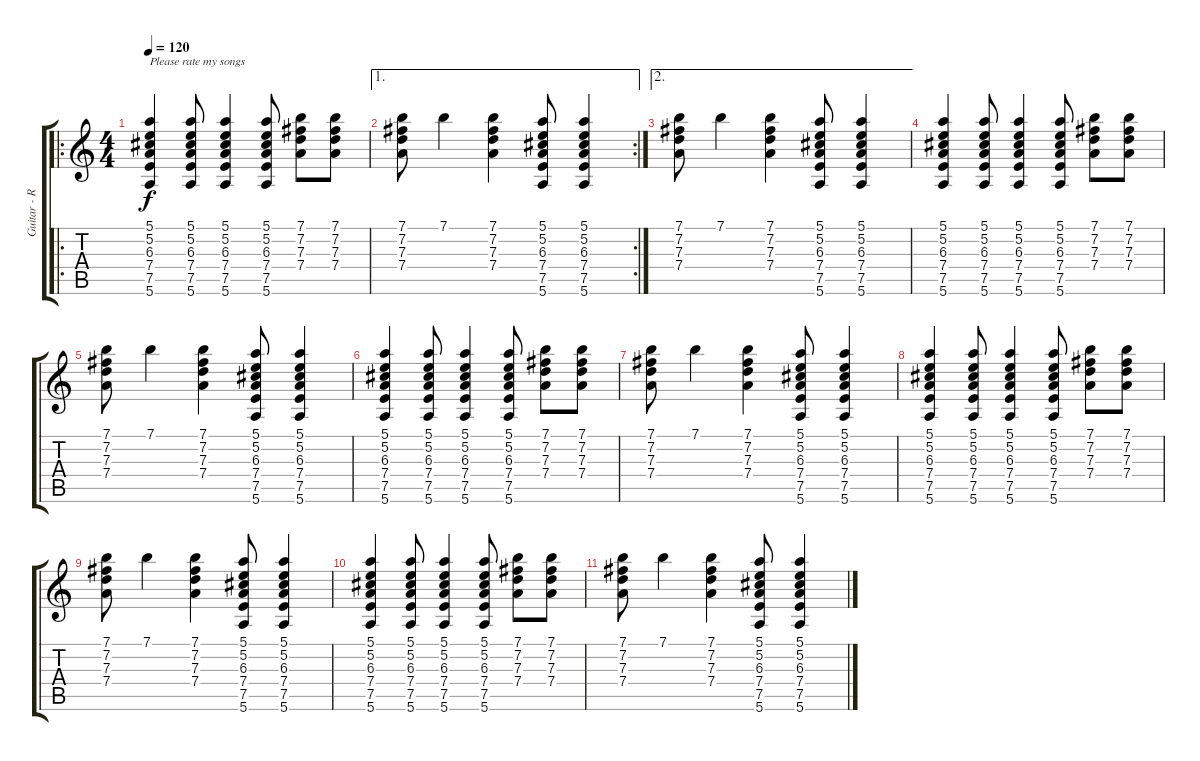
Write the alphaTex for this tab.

\track ("Guitar - Rhythm" "Guitar - R") {instrument electricguitarclean}
\staff {score tabs}
\tuning (E4 B3 G3 D3 A2 E2) {hide}
\ro
\ts (4 4)
\tempo 120
\clef g2
\ks c
(5.1 5.2 6.3 7.4 7.5 5.6).4{txt "Please rate my songs" dy f instrument electricguitarclean} (5.1 5.2 6.3 7.4 7.5 5.6).8 (5.1 5.2 6.3 7.4 7.5 5.6).4 (5.1 5.2 6.3 7.4 7.5 5.6).8 (7.1 7.2 7.3 7.4).8 (7.1 7.2 7.3 7.4).8 |
\ae 1
\rc 2
(7.1 7.2 7.3 7.4).8 7.1.4 (7.1 7.2 7.3 7.4).4 (5.1 5.2 6.3 7.4 7.5 5.6).8 (5.1 5.2 6.3 7.4 7.5 5.6).4 |
\ae 2
(7.1 7.2 7.3 7.4).8 7.1.4 (7.1 7.2 7.3 7.4).4 (5.1 5.2 6.3 7.4 7.5 5.6).8 (5.1 5.2 6.3 7.4 7.5 5.6).4 |
(5.1 5.2 6.3 7.4 7.5 5.6).4 (5.1 5.2 6.3 7.4 7.5 5.6).8 (5.1 5.2 6.3 7.4 7.5 5.6).4 (5.1 5.2 6.3 7.4 7.5 5.6).8 (7.1 7.2 7.3 7.4).8 (7.1 7.2 7.3 7.4).8 |
(7.1 7.2 7.3 7.4).8 7.1.4 (7.1 7.2 7.3 7.4).4 (5.1 5.2 6.3 7.4 7.5 5.6).8 (5.1 5.2 6.3 7.4 7.5 5.6).4 |
(5.1 5.2 6.3 7.4 7.5 5.6).4 (5.1 5.2 6.3 7.4 7.5 5.6).8 (5.1 5.2 6.3 7.4 7.5 5.6).4 (5.1 5.2 6.3 7.4 7.5 5.6).8 (7.1 7.2 7.3 7.4).8 (7.1 7.2 7.3 7.4).8 |
(7.1 7.2 7.3 7.4).8 7.1.4 (7.1 7.2 7.3 7.4).4 (5.1 5.2 6.3 7.4 7.5 5.6).8 (5.1 5.2 6.3 7.4 7.5 5.6).4 |
(5.1 5.2 6.3 7.4 7.5 5.6).4 (5.1 5.2 6.3 7.4 7.5 5.6).8 (5.1 5.2 6.3 7.4 7.5 5.6).4 (5.1 5.2 6.3 7.4 7.5 5.6).8 (7.1 7.2 7.3 7.4).8 (7.1 7.2 7.3 7.4).8 |
(7.1 7.2 7.3 7.4).8 7.1.4 (7.1 7.2 7.3 7.4).4 (5.1 5.2 6.3 7.4 7.5 5.6).8 (5.1 5.2 6.3 7.4 7.5 5.6).4 |
(5.1 5.2 6.3 7.4 7.5 5.6).4 (5.1 5.2 6.3 7.4 7.5 5.6).8 (5.1 5.2 6.3 7.4 7.5 5.6).4 (5.1 5.2 6.3 7.4 7.5 5.6).8 (7.1 7.2 7.3 7.4).8 (7.1 7.2 7.3 7.4).8 |
(7.1 7.2 7.3 7.4).8 7.1.4 (7.1 7.2 7.3 7.4).4 (5.1 5.2 6.3 7.4 7.5 5.6).8 (5.1 5.2 6.3 7.4 7.5 5.6).4
